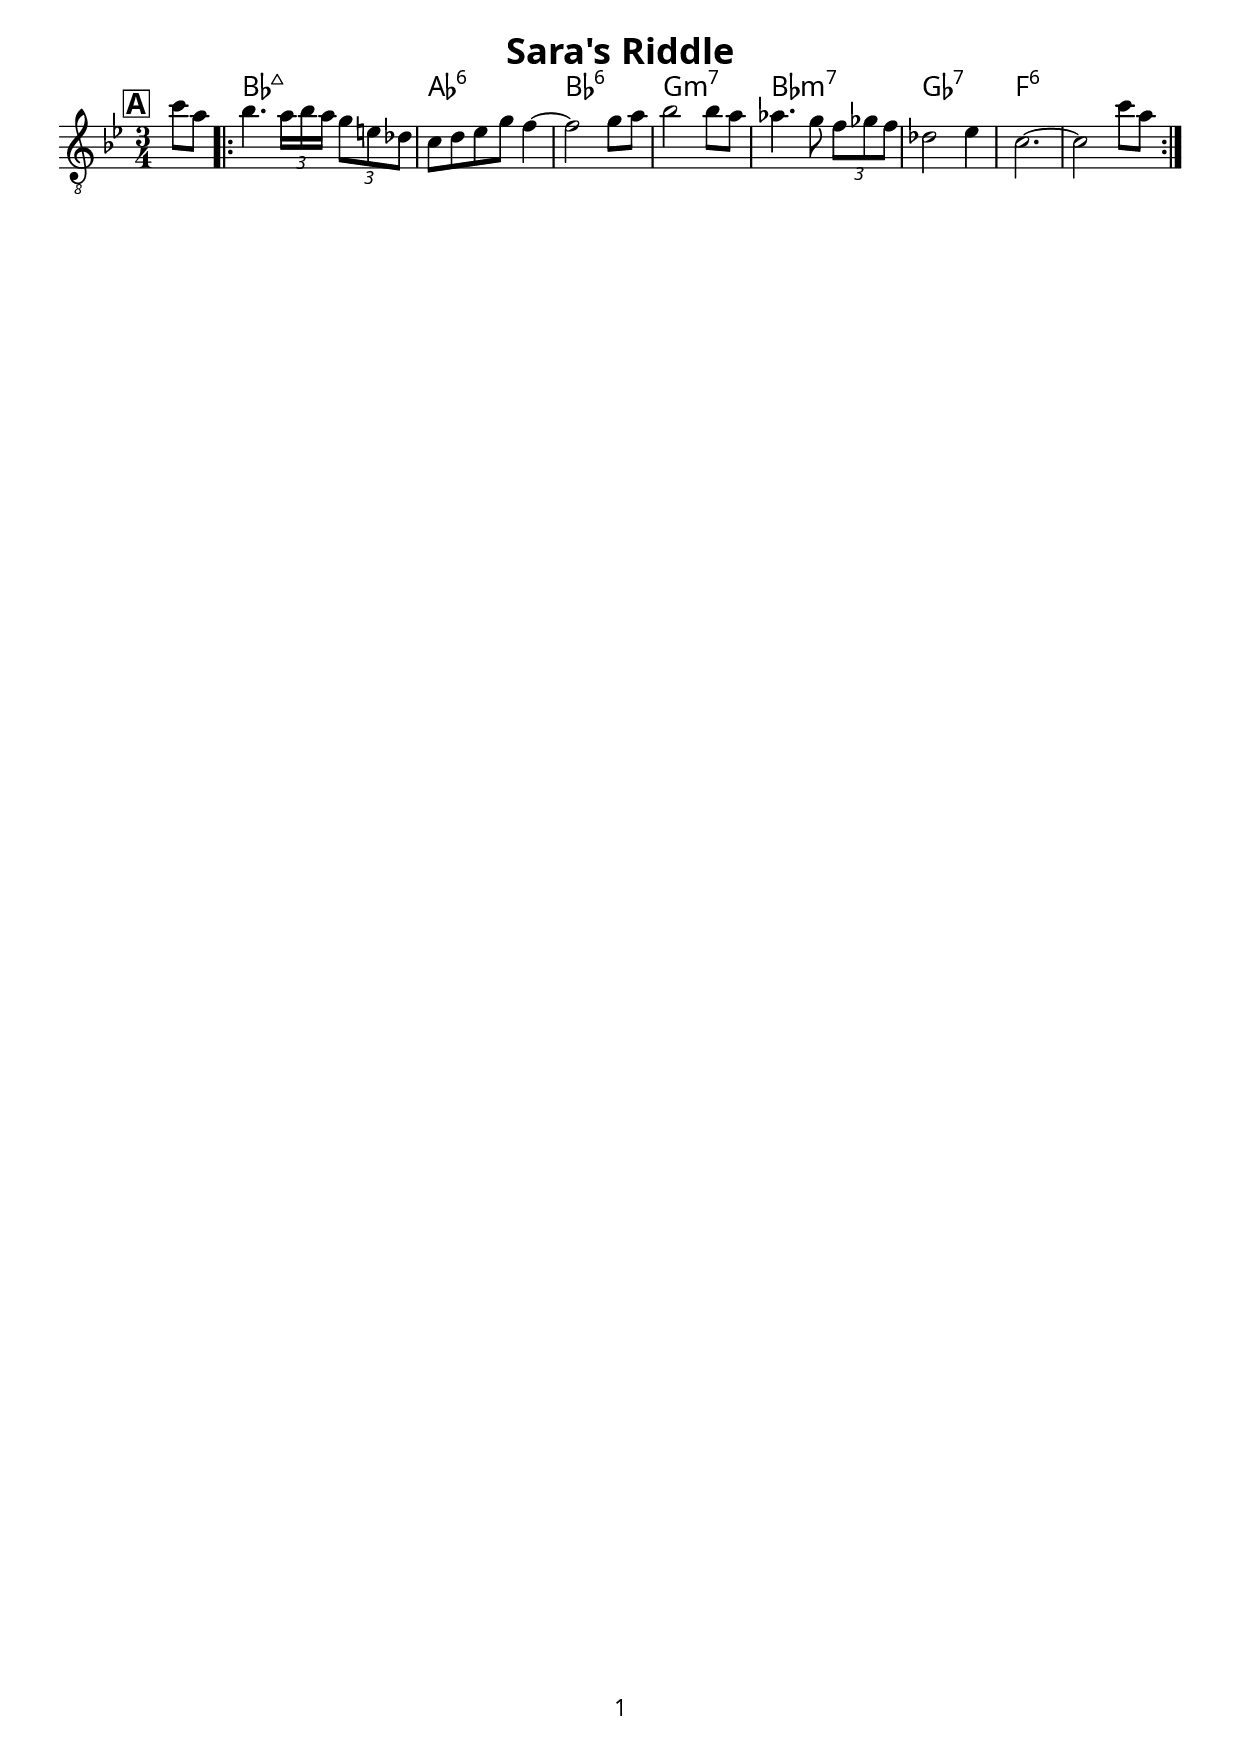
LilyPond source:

% {{{ PARAMETRI
  myTitle = "Sara's Riddle"
  myKey = \key bes \major
  myTime = \time 3/4 
  myTempo =  #(ly:make-moment 60 4)
% }}}

% INTESTAZIONE {{{
\version "2.18.2"

\header {
  title = \myTitle
}

\paper{
  print-first-page-number = ##t
  oddHeaderMarkup = \markup \null
  evenHeaderMarkup = \markup \null
  oddFooterMarkup = \markup {
    \fill-line {
      \on-the-fly \print-page-number-check-first
      \fromproperty #'page:page-number-string
    }
  }
  evenFooterMarkup = \oddFooterMarkup
  #(set-global-staff-size 10)
  myStaffSize = #20
  fonts = #(make-pango-font-tree
  "FontAwesome"
  "FontAwesome"
  "FontAwesome"
  (/ myStaffSize 20))
}

global = {
  \myKey
  \numericTimeSignature
  \myTime
  \set Score.markFormatter = #format-mark-box-alphabet
}
\layout { indent = #0 }
%}}}

% {{{ PARTE A
  temaA = {
    \partial 4 c'8 a |
    \repeat volta 2{
      bes4. \tuplet 3/2 {a16 bes a} \tuplet 3/2 {g8 e des} |
      c8 d ees g f4~ | f2 g8 a | bes2 bes8 a | 
      aes4. g8 \tuplet 3/2 {f8 ges f} | des2 ees4 | c2.~ | c2  c'8 a |
    }
  }

  accordiA = \chordmode{
    \partial 4 s4 |
    \repeat volta 2{
      bes2.:maj7 | aes2.:6 | bes2.:6 | g2.:m7 |
      bes2.:m7 | ges2.:7 | f2.:6 | f2.:6 |
    }
  }
% }}}

% SCORE {{{
tema = \relative c' {
  \mark \default
  \temaA \break
}

chordsPart ={
  \new ChordNames {
    \set chordChanges = ##t
    \accordiA
  }
}

temaPart = \new Staff \with {
  instrumentName = ""
  midiInstrument = "piano"
} { \clef "treble_8" \global \tema }

scoreContent = << 
  \chordsPart
  \temaPart
>>
%}}}

% {{{ BOOKS
  \book{
    \bookOutputSuffix "C"
    \score {
      \scoreContent
      \layout {}
      \midi { \context { \Score tempoWholesPerMinute = #(ly:make-moment 90 4) } }
    }
  }
% }}}
